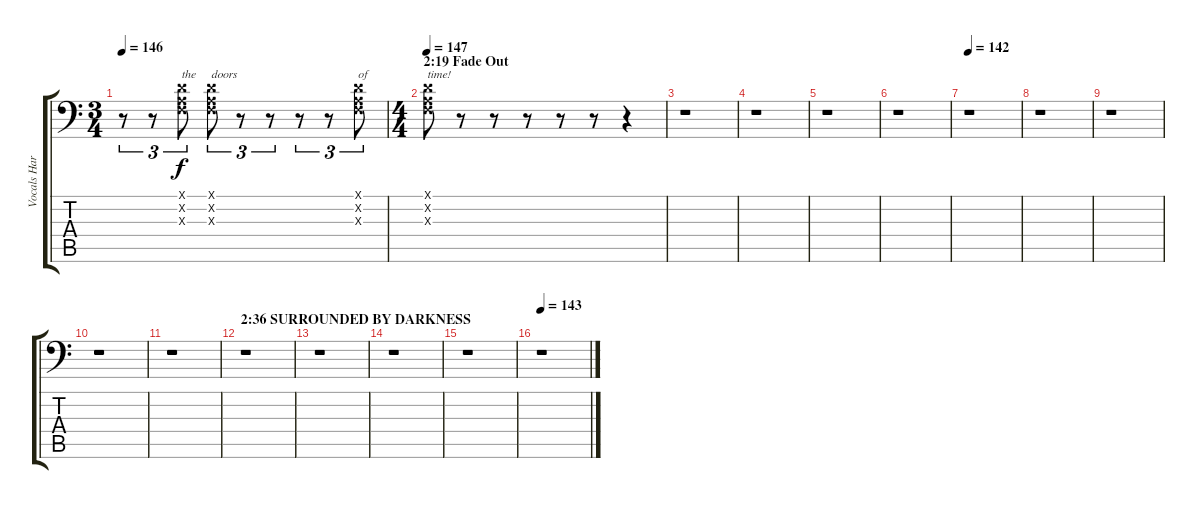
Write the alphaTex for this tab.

\track ("Vocals Harsh (Jari)" "Vocals Har") {instrument timpani}
\staff {score tabs}
\tuning (D3 A2 F2 C2 G1 C1) {hide}
\ts (3 4)
\tempo 146
\clef f4
\ks c
r.8{tu (3 2) dy f} r.8{tu (3 2)} (12.1{x} 12.2{x} 12.3{x}).8{tu (3 2) txt "the"} (12.1{x} 12.2{x} 12.3{x}).8{tu (3 2) txt "doors"} r.8{tu (3 2)} r.8{tu (3 2)} r.8{tu (3 2)} r.8{tu (3 2)} (12.1{x} 12.2{x} 12.3{x}).8{tu (3 2) txt "of"} |
\ts (4 4)
\section ("" "2:19 Fade Out")
\tempo 147
(12.1{x} 12.2{x} 12.3{x}).8{txt "time!"} r.8 r.8 r.8 r.8 r.8 r.4 |
r.1 |
r.1 |
r.1 |
r.1 |
\tempo 142
r.1 |
r.1 |
r.1 |
r.1 |
r.1 |
\section ("" "2:36 SURROUNDED BY DARKNESS")
r.1 |
r.1 |
r.1 |
r.1 |
\tempo 143
r.1
